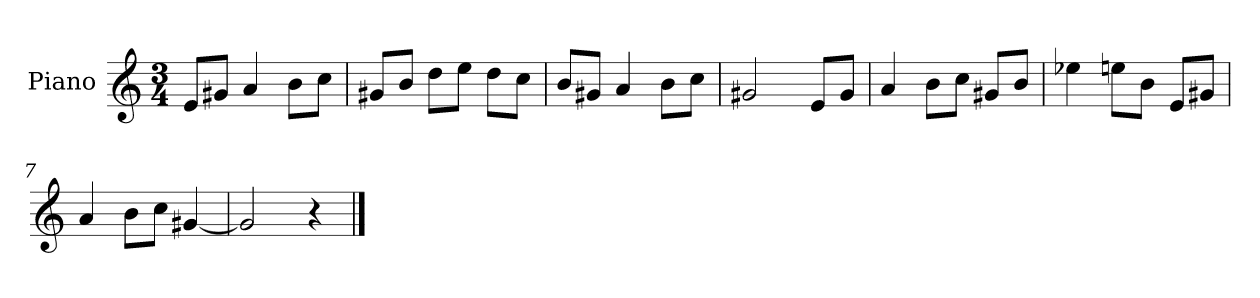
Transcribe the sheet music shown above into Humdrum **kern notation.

**kern
*part1
*staff1
*I"Piano
*I'P-no
*clefG2
*k[]
*M3/4
*MM178
=1
8e/L
8g#X/J
4a/
8b\L
8cc\J
=2
8g#X/L
8b/J
8dd\L
8ee\J
8dd\L
8cc\J
=3
8b/L
8g#X/J
4a/
8b\L
8cc\J
=4
2g#X/
8e/L
8g#/J
=5
4a/
8b\L
8cc\J
8g#X/L
8b/J
=6
4ee-X\
8een\L
8b\J
8e/L
8g#X/J
=7
4a/
8b\L
8cc\J
[4g#X/
!!LO:LB:g=z
=8
2g#/]
4r
==
*-
